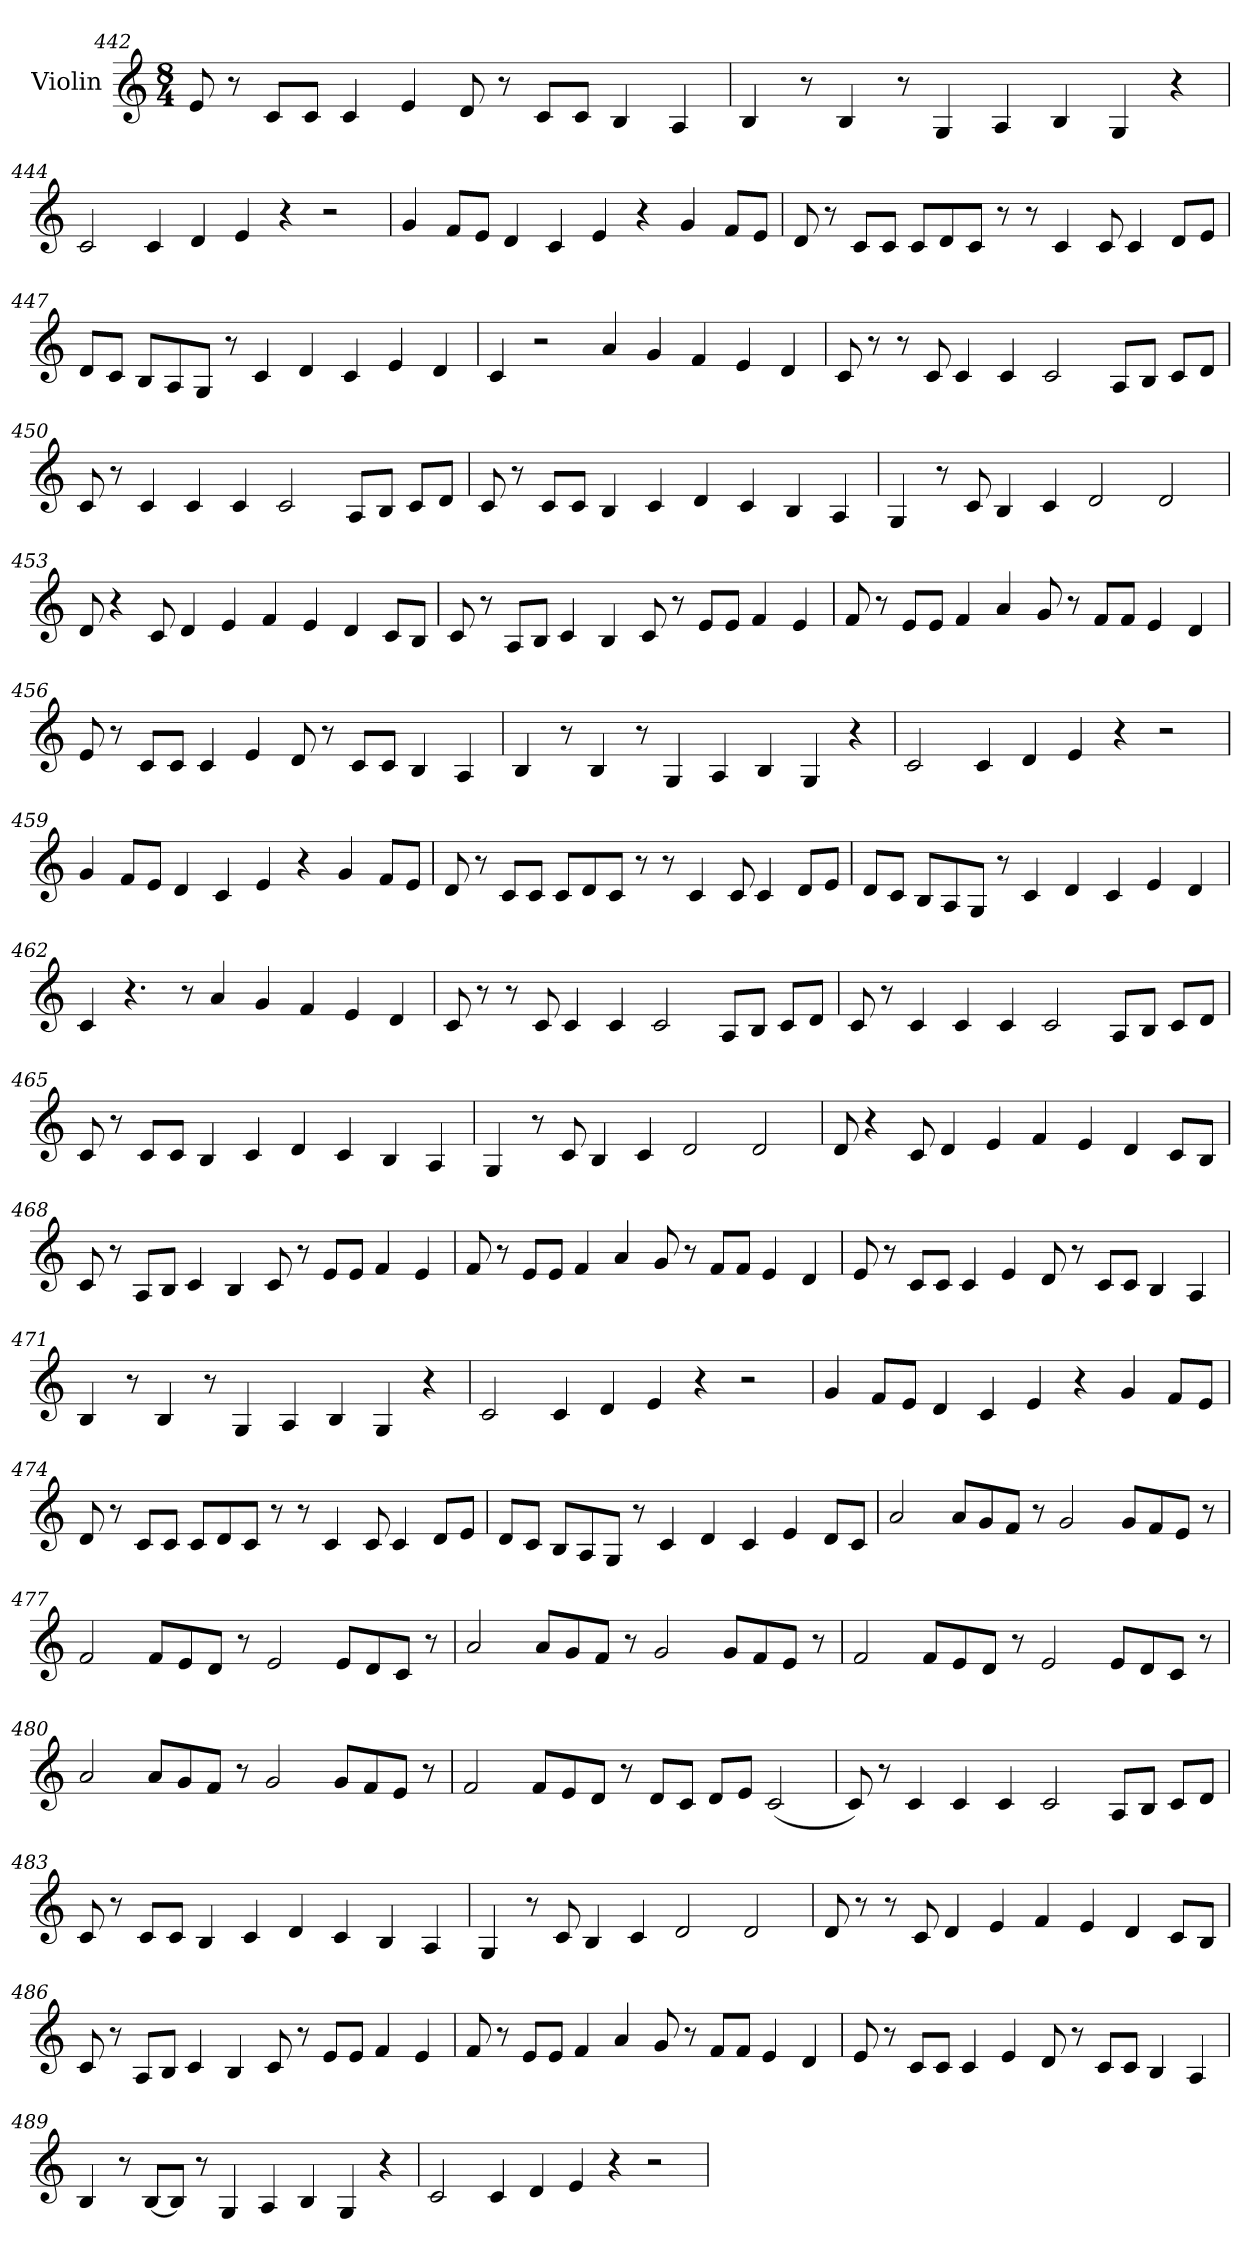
**kern
*part1
*staff1
*I"Violin
!!LO:PB:g=z
*clefG2
*k[]
*M8/4
=442
8e/
8r
8c/L
8c/J
4c/
4e/
8d/
8r
8c/L
8c/J
4B/
4A/
=443
4B/
8r
4B/
8r
4G/
4A/
4B/
4G/
4r
=444
2c/
4c/
4d/
4e/
4r
2r
!!LO:LB:g=z
=445
4g/
8f/L
8e/J
4d/
4c/
4e/
4r
4g/
8f/L
8e/J
=446
8d/
8r
8c/L
8c/J
8c/L
8d/
8c/J
8r
8r
4c/
8c/
4c/
8d/L
8e/J
!!LO:LB:g=z
=447
8d/L
8c/J
8B/L
8A/
8G/J
8r
4c/
4d/
4c/
4e/
4d/
=448
4c/
2r
4a/
4g/
4f/
4e/
4d/
!!LO:LB:g=z
=449
8c/
8r
8r
8c/
4c/
4c/
2c/
8A/L
8B/J
8c/L
8d/J
=450
8c/
8r
4c/
4c/
4c/
2c/
8A/L
8B/J
8c/L
8d/J
!!LO:LB:g=z
=451
8c/
8r
8c/L
8c/J
4B/
4c/
4d/
4c/
4B/
4A/
=452
4G/
8r
8c/
4B/
4c/
2d/
2d/
=453
8d/
4r
8c/
4d/
4e/
4f/
4e/
4d/
8c/L
8B/J
!!LO:LB:g=z
=454
8c/
8r
8A/L
8B/J
4c/
4B/
8c/
8r
8e/L
8e/J
4f/
4e/
=455
8f/
8r
8e/L
8e/J
4f/
4a/
8g/
8r
8f/L
8f/J
4e/
4d/
!!LO:LB:g=z
=456
8e/
8r
8c/L
8c/J
4c/
4e/
8d/
8r
8c/L
8c/J
4B/
4A/
=457
4B/
8r
4B/
8r
4G/
4A/
4B/
4G/
4r
=458
2c/
4c/
4d/
4e/
4r
2r
!!LO:LB:g=z
=459
4g/
8f/L
8e/J
4d/
4c/
4e/
4r
4g/
8f/L
8e/J
=460
8d/
8r
8c/L
8c/J
8c/L
8d/
8c/J
8r
8r
4c/
8c/
4c/
8d/L
8e/J
!!LO:PB:g=z
=461
8d/L
8c/J
8B/L
8A/
8G/J
8r
4c/
4d/
4c/
4e/
4d/
=462
4c/
4.r
8r
4a/
4g/
4f/
4e/
4d/
!!LO:LB:g=z
=463
8c/
8r
8r
8c/
4c/
4c/
2c/
8A/L
8B/J
8c/L
8d/J
=464
8c/
8r
4c/
4c/
4c/
2c/
8A/L
8B/J
8c/L
8d/J
!!LO:LB:g=z
=465
8c/
8r
8c/L
8c/J
4B/
4c/
4d/
4c/
4B/
4A/
=466
4G/
8r
8c/
4B/
4c/
2d/
2d/
=467
8d/
4r
8c/
4d/
4e/
4f/
4e/
4d/
8c/L
8B/J
!!LO:LB:g=z
=468
8c/
8r
8A/L
8B/J
4c/
4B/
8c/
8r
8e/L
8e/J
4f/
4e/
=469
8f/
8r
8e/L
8e/J
4f/
4a/
8g/
8r
8f/L
8f/J
4e/
4d/
!!LO:LB:g=z
=470
8e/
8r
8c/L
8c/J
4c/
4e/
8d/
8r
8c/L
8c/J
4B/
4A/
=471
4B/
8r
4B/
8r
4G/
4A/
4B/
4G/
4r
=472
2c/
4c/
4d/
4e/
4r
2r
!!LO:LB:g=z
=473
4g/
8f/L
8e/J
4d/
4c/
4e/
4r
4g/
8f/L
8e/J
=474
8d/
8r
8c/L
8c/J
8c/L
8d/
8c/J
8r
8r
4c/
8c/
4c/
8d/L
8e/J
!!LO:LB:g=z
=475
8d/L
8c/J
8B/L
8A/
8G/J
8r
4c/
4d/
4c/
4e/
8d/L
8c/J
=476
2a/
8a/L
8g/
8f/J
8r
2g/
8g/L
8f/
8e/J
8r
!!LO:LB:g=z
=477
2f/
8f/L
8e/
8d/J
8r
2e/
8e/L
8d/
8c/J
8r
=478
2a/
8a/L
8g/
8f/J
8r
2g/
8g/L
8f/
8e/J
8r
=479
2f/
8f/L
8e/
8d/J
8r
2e/
8e/L
8d/
8c/J
8r
!!LO:PB:g=z
=480
2a/
8a/L
8g/
8f/J
8r
2g/
8g/L
8f/
8e/J
8r
=481
2f/
8f/L
8e/
8d/J
8r
8d/L
8c/J
8d/L
8e/J
(<2c/
=482
8c/)
8r
4c/
4c/
4c/
2c/
8A/L
8B/J
8c/L
8d/J
!!LO:LB:g=z
=483
8c/
8r
8c/L
8c/J
4B/
4c/
4d/
4c/
4B/
4A/
=484
4G/
8r
8c/
4B/
4c/
2d/
2d/
!!LO:LB:g=z
=485
8d/
8r
8r
8c/
4d/
4e/
4f/
4e/
4d/
8c/L
8B/J
=486
8c/
8r
8A/L
8B/J
4c/
4B/
8c/
8r
8e/L
8e/J
4f/
4e/
!!LO:LB:g=z
=487
8f/
8r
8e/L
8e/J
4f/
4a/
8g/
8r
8f/L
8f/J
4e/
4d/
=488
8e/
8r
8c/L
8c/J
4c/
4e/
8d/
8r
8c/L
8c/J
4B/
4A/
!!LO:LB:g=z
=489
4B/
8r
[8B/L
8B/J]
8r
4G/
4A/
4B/
4G/
4r
=490
2c/
4c/
4d/
4e/
4r
2r
=
*-
